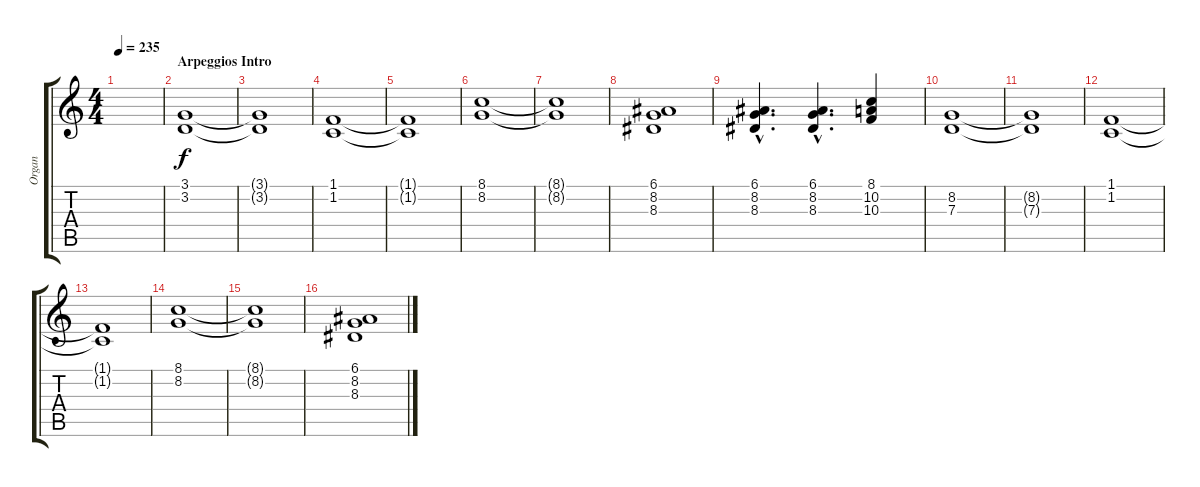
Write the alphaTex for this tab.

\track ("Organ" "Organ") {instrument lead2sawtooth}
\staff {score tabs}
\tuning (E4 B3 G3 D3 A2 E2) {hide}
\ts (4 4)
\tempo 235
\clef g2
\ks c
|
\section ("" "Arpeggios Intro")
(3.1 3.2).1 |
(3.1{t} 3.2{t}).1 |
(1.1 1.2).1 |
(1.1{t} 1.2{t}).1 |
(8.1 8.2).1 |
(8.1{t} 8.2{t}).1 |
(6.1 8.2 8.3).1 |
(6.1{hac} 8.2{hac} 8.3{hac}).4{d} (6.1{hac} 8.2{hac} 8.3{hac}).4{d} (8.1 10.2 10.3).4 |
(8.2 7.3).1 |
(8.2{t} 7.3{t}).1 |
(1.1 1.2).1 |
(1.1{t} 1.2{t}).1 |
(8.1 8.2).1 |
(8.1{t} 8.2{t}).1 |
(6.1 8.2 8.3).1
